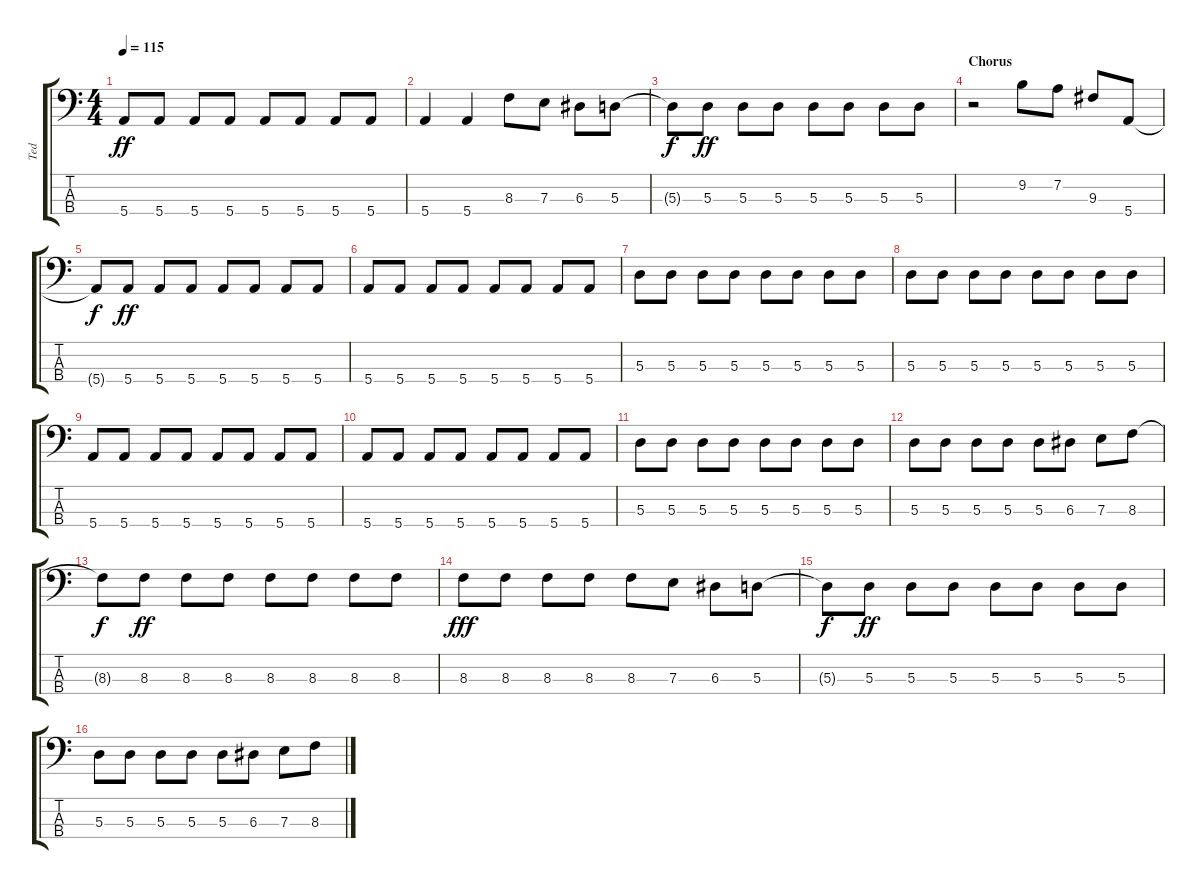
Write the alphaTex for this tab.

\track ("Ted" "Ted") {instrument electricbassfinger}
\staff {score tabs}
\tuning (G2 D2 A1 E1) {hide}
\ts (4 4)
\tempo 115
\clef f4
\ks c
5.4.8{dy ff} 5.4.8 5.4.8 5.4.8 5.4.8 5.4.8 5.4.8 5.4.8 |
5.4.4 5.4.4 8.3.8 7.3.8 6.3.8 5.3.8 |
5.3{t}.8{dy f} 5.3.8{dy ff} 5.3.8 5.3.8 5.3.8 5.3.8 5.3.8 5.3.8 |
\section ("" "Chorus")
r.2 9.2.8 7.2.8 9.3.8 5.4.8 |
5.4{t}.8{dy f} 5.4.8{dy ff} 5.4.8 5.4.8 5.4.8 5.4.8 5.4.8 5.4.8 |
5.4.8 5.4.8 5.4.8 5.4.8 5.4.8 5.4.8 5.4.8 5.4.8 |
5.3.8 5.3.8 5.3.8 5.3.8 5.3.8 5.3.8 5.3.8 5.3.8 |
5.3.8 5.3.8 5.3.8 5.3.8 5.3.8 5.3.8 5.3.8 5.3.8 |
5.4.8 5.4.8 5.4.8 5.4.8 5.4.8 5.4.8 5.4.8 5.4.8 |
5.4.8 5.4.8 5.4.8 5.4.8 5.4.8 5.4.8 5.4.8 5.4.8 |
5.3.8 5.3.8 5.3.8 5.3.8 5.3.8 5.3.8 5.3.8 5.3.8 |
5.3.8 5.3.8 5.3.8 5.3.8 5.3.8 6.3.8 7.3.8 8.3.8 |
8.3{t}.8{dy f} 8.3.8{dy ff} 8.3.8 8.3.8 8.3.8 8.3.8 8.3.8 8.3.8 |
8.3.8{dy fff} 8.3.8 8.3.8 8.3.8 8.3.8 7.3.8 6.3.8 5.3.8 |
5.3{t}.8{dy f} 5.3.8{dy ff} 5.3.8 5.3.8 5.3.8 5.3.8 5.3.8 5.3.8 |
5.3.8 5.3.8 5.3.8 5.3.8 5.3.8 6.3.8 7.3.8 8.3.8
